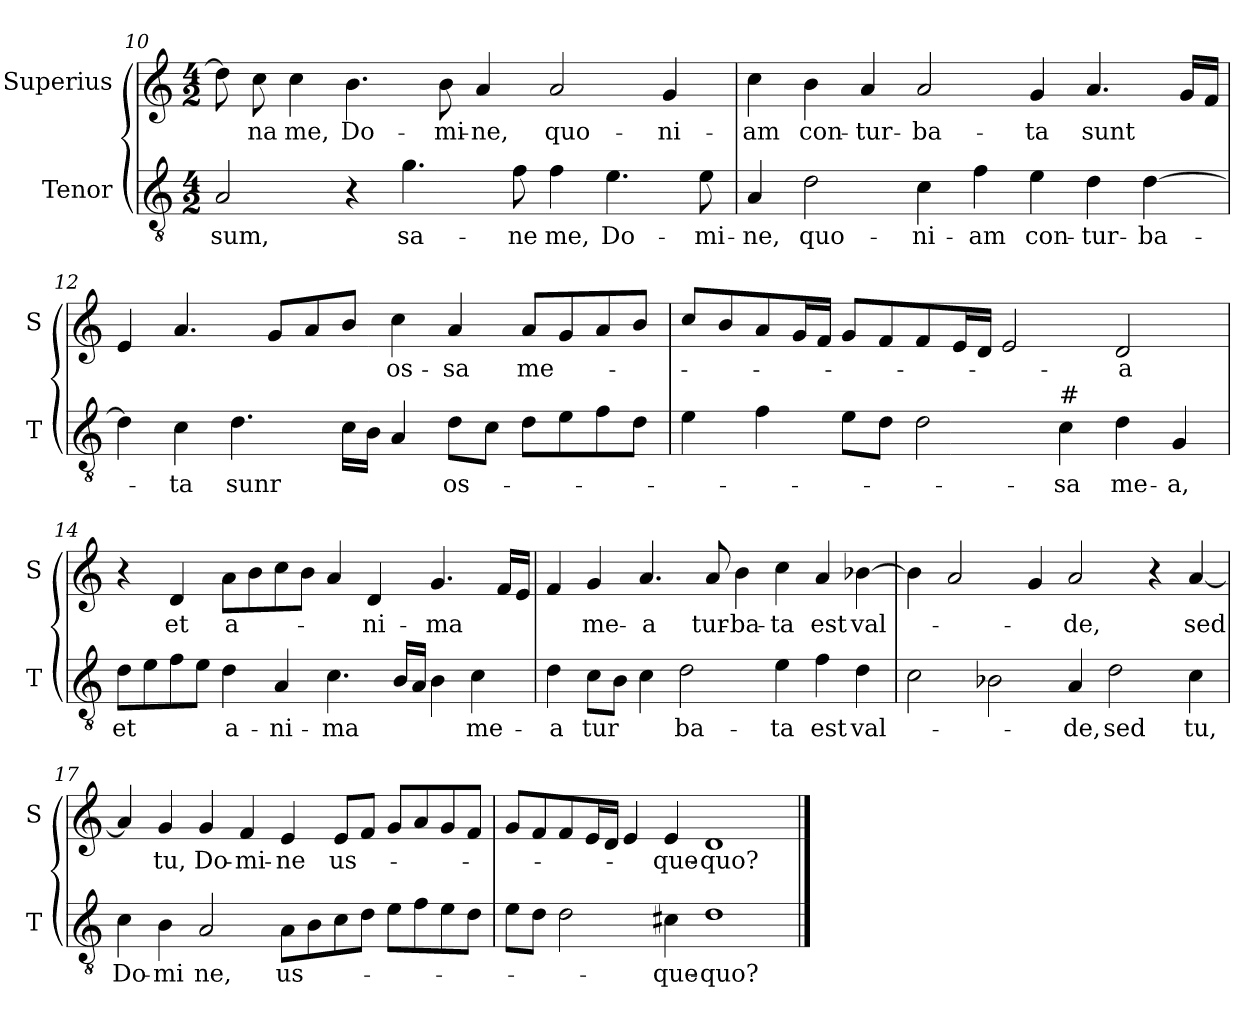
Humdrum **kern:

**kern	**text	**kern	**text
*part2	*part2	*part1	*part1
*staff2	*staff2	*staff1	*staff1
*I"Tenor	*	*I"Superius	*
*I'T	*	*I'S	*
!!LO:LB:g=z
*clefGv2	*	*clefG2	*
*k[]	*	*k[]	*
*C:	*	*C:	*
*M4/2	*	*M4/2	*
=10	=10	=10	=10
!	!LO:LY:b	!	!
2A/	sum,	8dd\]	.
!	!	!	!LO:LY:b
.	.	8cc\	-na
!	!	!	!LO:LY:b
.	.	4cc\	me,
!	!	!	!LO:LY:b
4r	.	4.b\	Do-
!	!LO:LY:b	!	!
4.g\	sa-	.	.
!	!	!	!LO:LY:b
.	.	8b\	-mi-
!	!	!	!LO:LY:b
.	.	4a/	-ne,
!	!LO:LY:b	!	!
8f\	-ne	.	.
!	!LO:LY:b	!	!LO:LY:b
4f\	me,	2a/	quo-
!	!LO:LY:b	!	!
4.e\	Do-	.	.
!	!	!	!LO:LY:b
.	.	4g/	-ni-
!	!LO:LY:b	!	!
8e\	-mi-	.	.
=11	=11	=11	=11
!	!LO:LY:b	!	!LO:LY:b
4A/	-ne,	4cc\	-am
!	!LO:LY:b	!	!LO:LY:b
2d\	quo-	4b\	con-
!	!	!	!LO:LY:b
.	.	4a/	-tur-
!	!LO:LY:b	!	!LO:LY:b
4c\	-ni-	2a/	-ba-
!	!LO:LY:b	!	!
4f\	-am	.	.
!	!LO:LY:b	!	!LO:LY:b
4e\	con-	4g/	-ta
!	!LO:LY:b	!	!LO:LY:b
4d\	-tur-	4.a/	sunt
!	!LO:LY:b	!	!
[4d\	-ba-	.	.
.	.	16g/LL	.
.	.	16f/JJ	.
=12	=12	=12	=12
4d\]	.	4e/	.
!	!LO:LY:b	!	!
4c\	-ta	4.a/	.
!	!LO:LY:b	!	!
4.d\	sunr	.	.
.	.	8g/L	.
.	.	8a/	.
16c\LL	.	8b/J	.
16B\JJ	.	.	.
!	!	!	!LO:LY:b
4A/	.	4cc\	os-
!	!LO:LY:b	!	!LO:LY:b
8d\L	os-	4a/	-sa
8c\J	.	.	.
!	!	!	!LO:LY:b
8d\L	.	8a/L	me-
8e\	.	8g/	.
8f\	.	8a/	.
8d\J	.	8b/J	.
!!LO:PB:g=z
=13	=13	=13	=13
4e\	.	8cc/L	.
.	.	8b/	.
4f\	.	8a/	.
.	.	16g/L	.
.	.	16f/JJ	.
8e\L	.	8g/L	.
8d\J	.	8f/	.
2d\	.	8f/	.
.	.	16e/L	.
.	.	16d/JJ	.
.	.	2e/	.
!LO:TX:a:t=#	!	!	!
!	!LO:LY:b	!	!
4c\	-sa	.	.
!	!LO:LY:b	!	!LO:LY:b
4d\	me-	2d/	-a
!	!LO:LY:b	!	!
4G/	-a,	.	.
=14	=14	=14	=14
!	!LO:LY:b	!	!
8d\L	et	4r	.
8e\	.	.	.
!	!	!	!LO:LY:b
8f\	.	4d/	et
8e\J	.	.	.
!	!LO:LY:b	!	!LO:LY:b
4d\	a-	8a\L	a-
.	.	8b\	.
!	!LO:LY:b	!	!
4A/	-ni-	8cc\	.
.	.	8b\J	.
!	!LO:LY:b	!	!
4.c\	-ma	4a/	.
!	!	!	!LO:LY:b
.	.	4d/	-ni-
16B/LL	.	.	.
16A/JJ	.	.	.
!	!	!	!LO:LY:b
4B\	.	4.g/	-ma
!	!LO:LY:b	!	!
4c\	me-	.	.
.	.	16f/LL	.
.	.	16e/JJ	.
=15	=15	=15	=15
!	!LO:LY:b	!	!
4d\	-a	4f/	.
!	!LO:LY:b	!	!LO:LY:b
8c\L	tur	4g/	me-
8B\J	.	.	.
!	!	!	!LO:LY:b
4c\	.	4.a/	-a
!	!LO:LY:b	!	!
2d\	ba-	.	.
!	!	!	!LO:LY:b
.	.	8a/	tur-
!	!	!	!LO:LY:b
.	.	4b\	-ba-
!	!LO:LY:b	!	!LO:LY:b
4e\	-ta	4cc\	-ta
!	!LO:LY:b	!	!LO:LY:b
4f\	est	4a/	est
!	!LO:LY:b	!	!LO:LY:b
4d\	val-	[4b-X\	val-
!!LO:LB:g=z
=16	=16	=16	=16
2c\	.	4b-\]	.
.	.	2a/	.
2B-X\	.	.	.
.	.	4g/	.
!	!LO:LY:b	!	!LO:LY:b
4A/	-de,	2a/	-de,
!	!LO:LY:b	!	!
2d\	sed	.	.
.	.	4r	.
!	!LO:LY:b	!	!LO:LY:b
4c\	tu,	[4a/	sed
=17	=17	=17	=17
!	!LO:LY:b	!	!
4c\	Do-	4a/]	.
!	!LO:LY:b	!	!LO:LY:b
4B\	-mi	4g/	tu,
!	!LO:LY:b	!	!LO:LY:b
2A/	ne,	4g/	Do-
!	!	!	!LO:LY:b
.	.	4f/	-mi-
!	!LO:LY:b	!	!LO:LY:b
8A\L	us-	4e/	-ne
8B\	.	.	.
!	!	!	!LO:LY:b
8c\	.	8e/L	us-
8d\J	.	8f/J	.
8e\L	.	8g/L	.
8f\	.	8a/	.
8e\	.	8g/	.
8d\J	.	8f/J	.
=18	=18	=18	=18
8e\L	.	8g/L	.
8d\J	.	8f/	.
2d\	.	8f/	.
.	.	16e/L	.
.	.	16d/JJ	.
.	.	4e/	.
!	!LO:LY:b	!	!LO:LY:b
4c#X\	-que-	4e/	-que-
!	!LO:LY:b	!	!LO:LY:b
1d	-quo?	1d	-quo?
==	==	==	==
*-	*-	*-	*-
